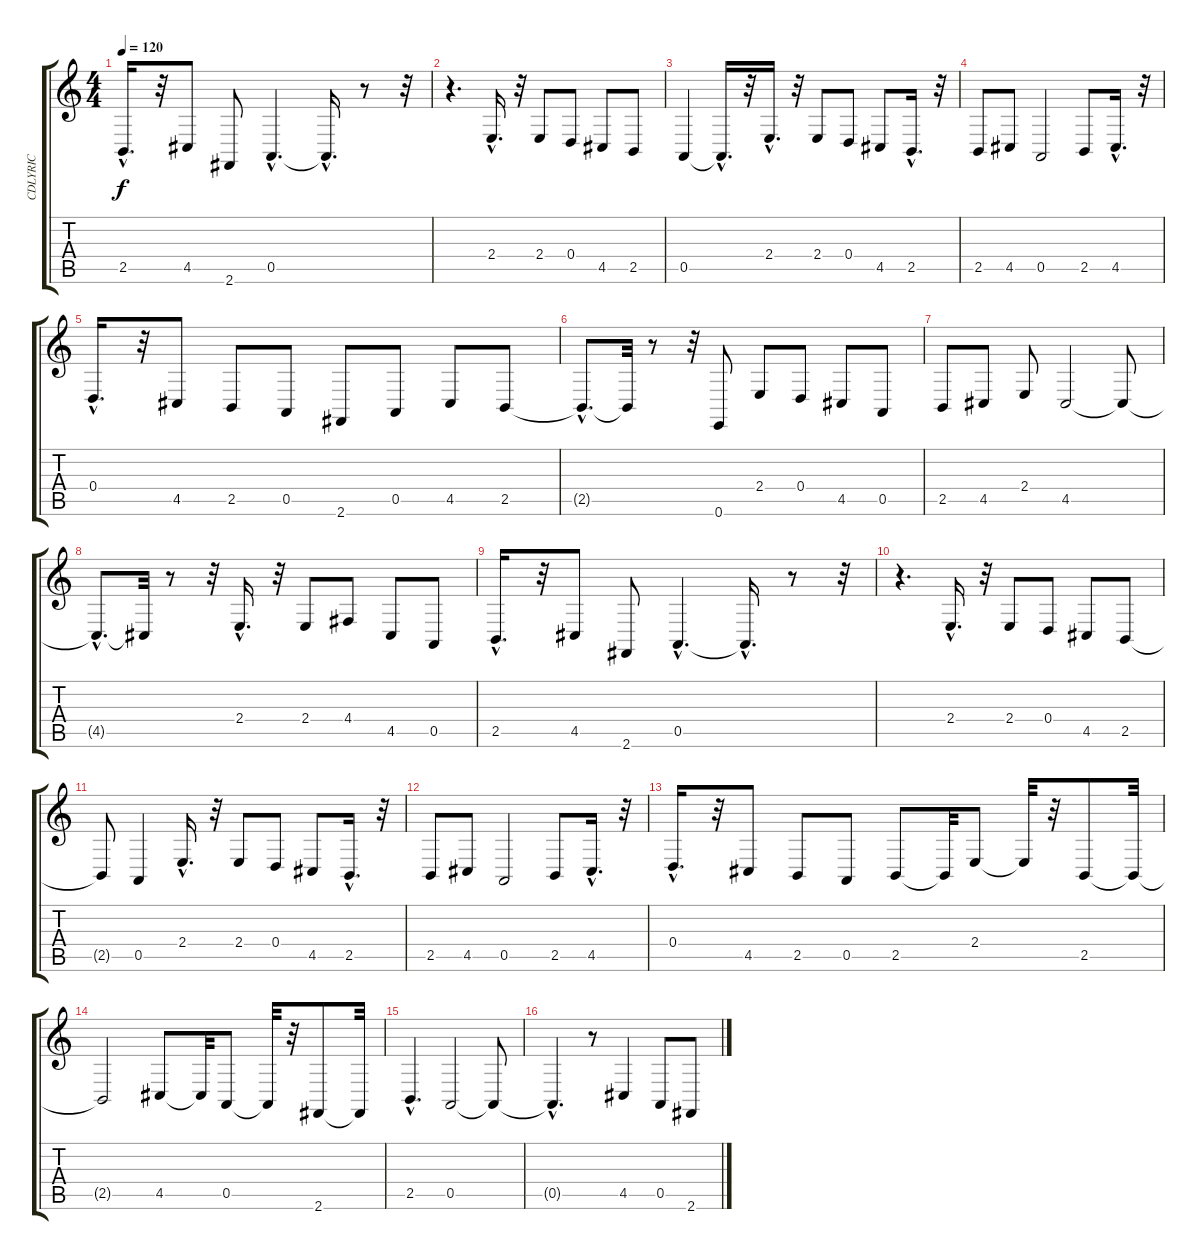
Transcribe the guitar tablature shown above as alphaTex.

\track ("CDLYRIC" "CDLYRIC") {instrument clarinet}
\staff {score tabs}
\tuning (E4 B3 G3 D3 A2 E2) {hide}
\ts (4 4)
\tempo 120
\clef g2
\ks c
2.5{hac}.16{d dy f} r.32 4.5.8 2.6.8 0.5{hac}.4{d} 0.5{hac t}.16{d} r.8 r.32 |
r.4{d} 2.4{hac}.16{d} r.32 2.4.8 0.4.8 4.5.8 2.5.8 |
0.5.4 0.5{hac t}.16{d} r.32 2.4{hac}.16{d} r.32 2.4.8 0.4.8 4.5.8 2.5{hac}.16{d} r.32 |
2.5.8 4.5.8 0.5.2 2.5.8 4.5{hac}.16{d} r.32 |
0.4{hac}.16{d} r.32 4.5.8 2.5.8 0.5.8 2.6.8 0.5.8 4.5.8 2.5.8 |
2.5{hac t}.8{d} 2.5{t}.32 r.8 r.32 0.6.8 2.4.8 0.4.8 4.5.8 0.5.8 |
2.5.8 4.5.8 2.4.8 4.5.2 4.5{t}.8 |
4.5{hac t}.8{d} 4.5{t}.32 r.8 r.32 2.4{hac}.16{d} r.32 2.4.8 4.4.8 4.5.8 0.5.8 |
2.5{hac}.16{d} r.32 4.5.8 2.6.8 0.5{hac}.4{d} 0.5{hac t}.16{d} r.8 r.32 |
r.4{d} 2.4{hac}.16{d} r.32 2.4.8 0.4.8 4.5.8 2.5.8 |
2.5{t}.8 0.5.4 2.4{hac}.16{d} r.32 2.4.8 0.4.8 4.5.8 2.5{hac}.16{d} r.32 |
2.5.8 4.5.8 0.5.2 2.5.8 4.5{hac}.16{d} r.32 |
0.4{hac}.16{d} r.32 4.5.8 2.5.8 0.5.8 2.5.8 2.5{t}.32 2.4.8 2.4{t}.32 r.32 2.5.8 2.5{t}.32 |
2.5{t}.2 4.5.8 4.5{t}.32 0.5.8 0.5{t}.32 r.32 2.6.8 2.6{t}.32 |
2.5{hac}.4{d} 0.5.2 0.5{t}.8 |
0.5{hac t}.4{d} r.8 4.5.4 0.5.8 2.6.8
